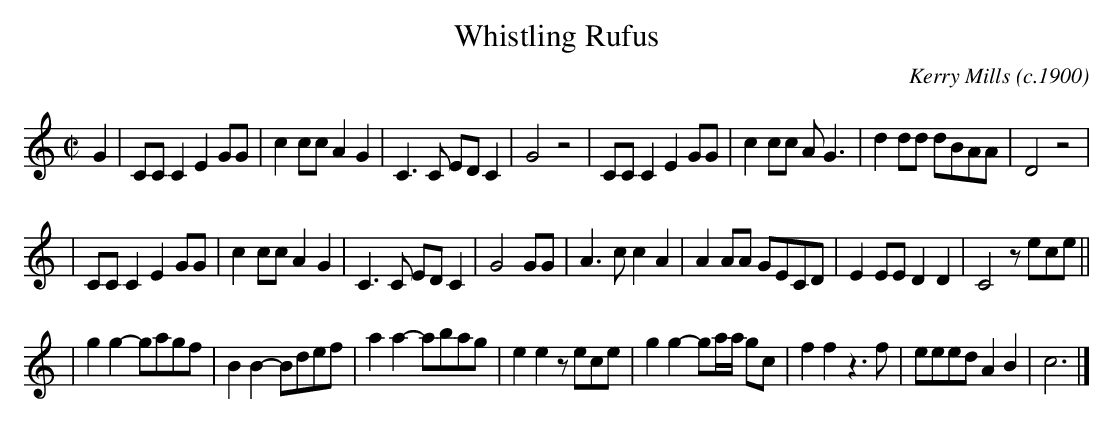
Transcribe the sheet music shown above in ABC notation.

X:1
T: Whistling Rufus
C: Kerry Mills (c.1900)
M: C|
L: 1/8
K: C
G2 \
| CCC2 E2GG | c2cc A2G2 | C3C EDC2 | G4 z4 \
| CCC2 E2GG | c2cc AG3 | d2dd dBAA | D4 z4 |
| CCC2 E2GG | c2cc A2G2 | C3C EDC2 | G4 GG \
| A3c  c2A2 | A2AA GECD | E2EE D2D2 | C4 zece ||
| g2g2- gagf | B2B2- Bdef | a2a2- abag | e2e2 zece \
| g2g2- ga/a/ gc | f2f2 z3f | eeed A2B2 | c6 |]
